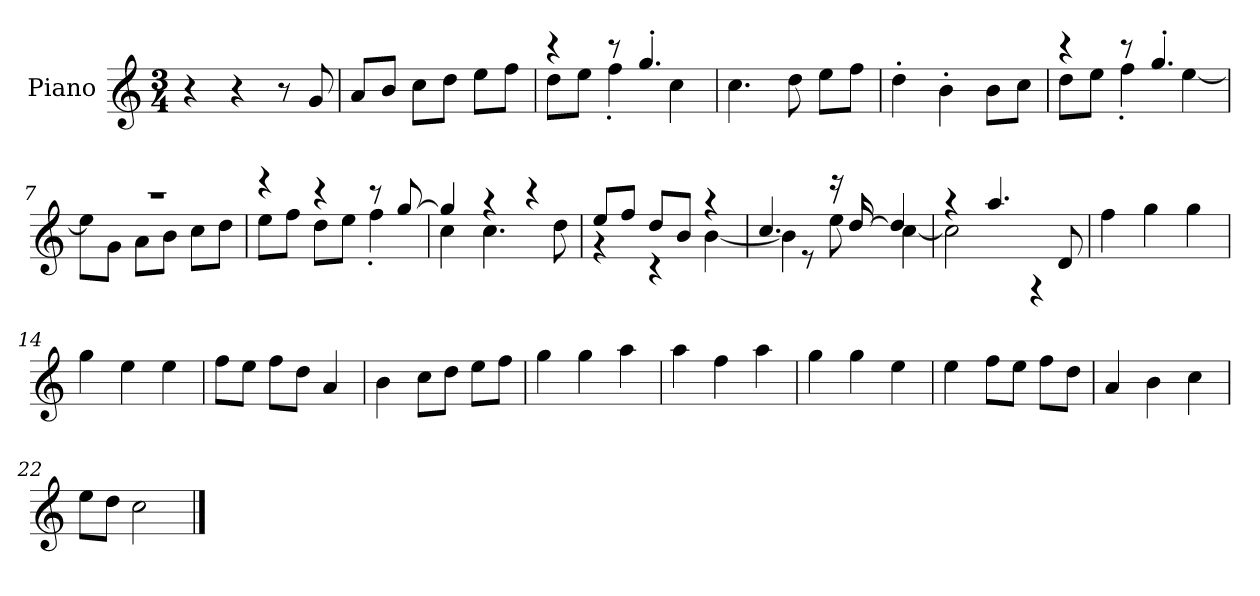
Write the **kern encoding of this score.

**kern
*part1
*staff1
*I"Piano
*I'P-no
*clefG2
*k[]
*M3/4
*MM179
=1
4r
4r
8r
8g/
=2
8a/L
8b/J
8cc\L
8dd\J
8ee\L
8ff\J
=3
*^
4r	8dd\L
.	8ee\J
8r	4ff'\
4.gg'/	.
.	4cc\
*v	*v
=4
4.cc\
8dd\
8ee\L
8ff\J
=5
4dd'\
4b'\
8b\L
8cc\J
=6
*^
4r	8dd\L
.	8ee\J
8r	4ff'\
4.gg'/	.
.	[4ee\
=7	=7
2.r	8ee\L]
.	8g\J
.	8a\L
.	8b\J
.	8cc\L
.	8dd\J
!!LO:LB:g=z	!!
=8	=8
4r	8ee\L
.	8ff\J
4r	8dd\L
.	8ee\J
8r	4ff'\
[8gg/	.
=9	=9
4gg/]	4cc\
4r	4.cc\
4r	.
.	8dd\
=10	=10
8ee/L	4r
8ff/J	.
8dd/L	4r
8b/J	.
4r	[4b\
=11	=11
4.cc/	4b\]
.	8r
16r	8ee\
[16dd/	.
4dd/]	[4cc\
=12	=12
4r	2cc\]
4.aa/	.
.	4r
8d/	.
*v	*v
=13
4ff\
4gg\
4gg\
=14
4gg\
4ee\
4ee\
=15
8ff\L
8ee\J
8ff\L
8dd\J
4a/
!!LO:LB:g=z
=16
4b\
8cc\L
8dd\J
8ee\L
8ff\J
=17
4gg\
4gg\
4aa\
=18
4aa\
4ff\
4aa\
=19
4gg\
4gg\
4ee\
=20
4ee\
8ff\L
8ee\J
8ff\L
8dd\J
=21
4a/
4b\
4cc\
=22
8ee\L
8dd\J
2cc\
==
*-
